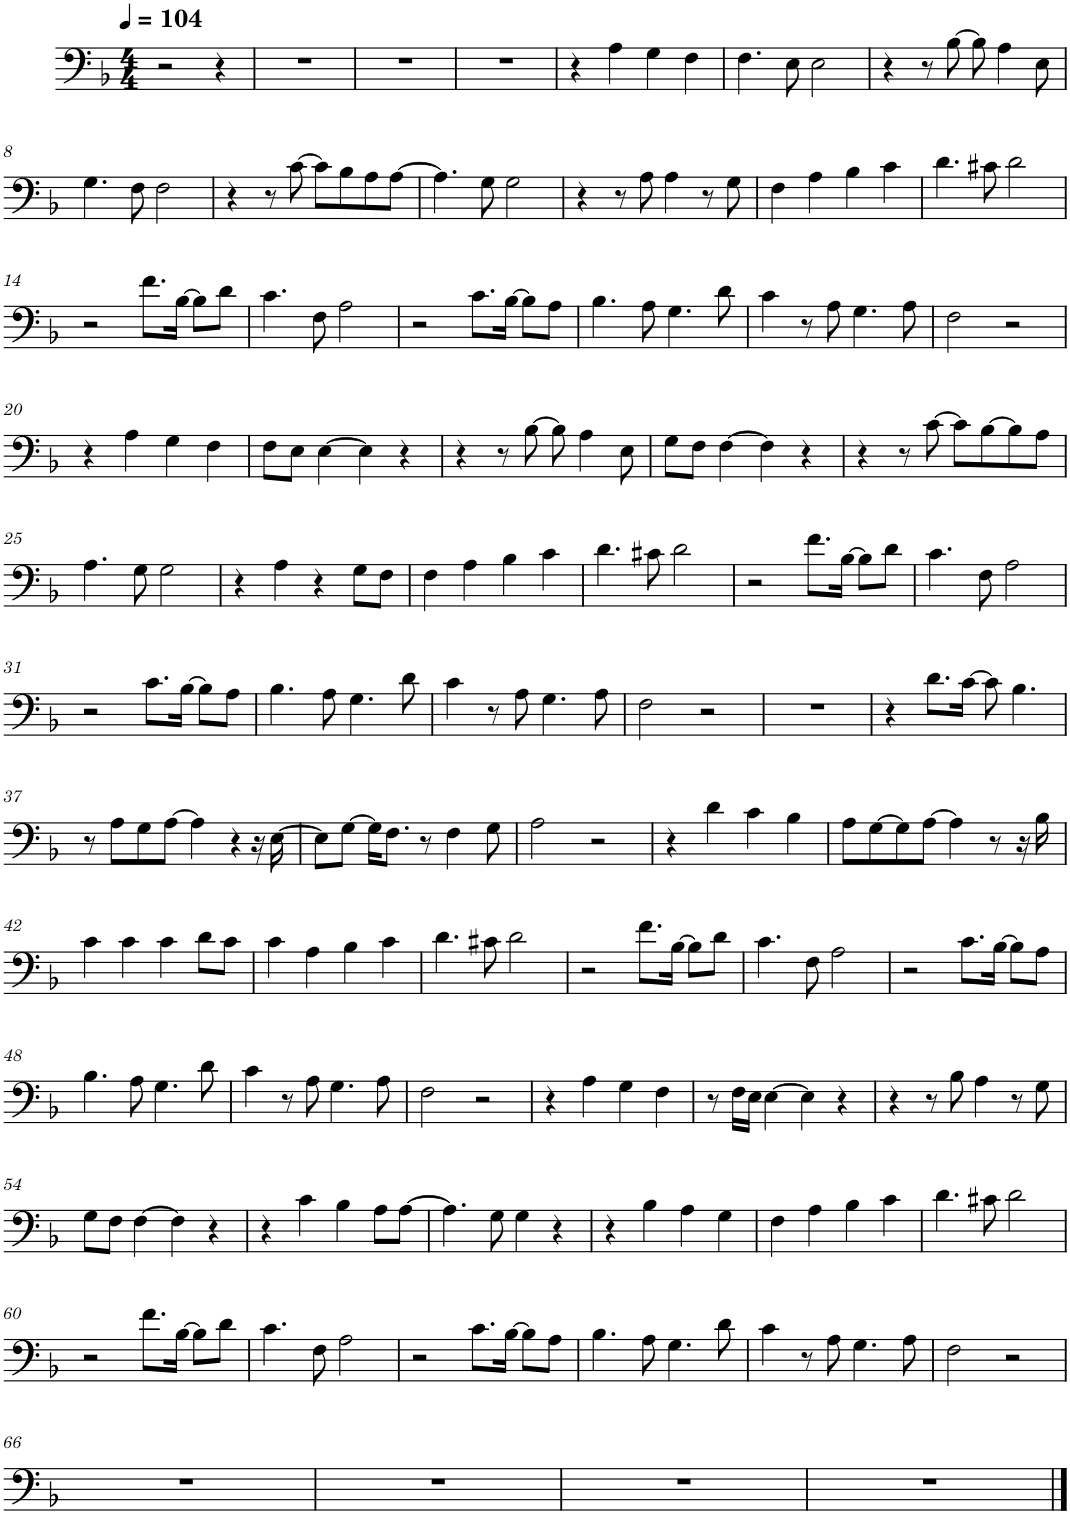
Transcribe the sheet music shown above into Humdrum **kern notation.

**kern
*part1
*staff1
*I"Piano, FL Keys 1
*I'Pno.
*clefF4
*k[b-]
*M4/4
*MM104
=1
2r
4r
=2
1r
=3
1r
=4
1r
=5
4r
4A\
4G\
4F\
=6
4.F\
8E\
2E\
=7
4r
8r
[8B-\
8B-\]
4A\
8E\
!!LO:LB:g=z
=8
4.G\
8F\
2F\
=9
4r
8r
[8c\
8c\L]
8B-\
8A\
[8A\J
=10
4.A\]
8G\
2G\
=11
4r
8r
8A\
4A\
8r
8G\
=12
4F\
4A\
4B-\
4c\
=13
4.d\
8c#X\
2d\
!!LO:LB:g=z
=14
2r
8.f\L
[16B-\Jk
8B-\L]
8d\J
=15
4.c\
8F\
2A\
=16
2r
8.c\L
[16B-\Jk
8B-\L]
8A\J
=17
4.B-\
8A\
4.G\
8d\
=18
4c\
8r
8A\
4.G\
8A\
=19
2F\
2r
!!LO:LB:g=z
=20
4r
4A\
4G\
4F\
=21
8F\L
8E\J
[4E\
4E\]
4r
=22
4r
8r
[8B-\
8B-\]
4A\
8E\
=23
8G\L
8F\J
[4F\
4F\]
4r
=24
4r
8r
[8c\
8c\L]
[8B-\
8B-\]
8A\J
!!LO:LB:g=z
=25
4.A\
8G\
2G\
=26
4r
4A\
4r
8G\L
8F\J
=27
4F\
4A\
4B-\
4c\
=28
4.d\
8c#X\
2d\
=29
2r
8.f\L
[16B-\Jk
8B-\L]
8d\J
=30
4.c\
8F\
2A\
!!LO:LB:g=z
=31
2r
8.c\L
[16B-\Jk
8B-\L]
8A\J
=32
4.B-\
8A\
4.G\
8d\
=33
4c\
8r
8A\
4.G\
8A\
=34
2F\
2r
=35
1r
=36
4r
8.d\L
[16c\Jk
8c\]
4.B-\
!!LO:LB:g=z
=37
8r
8A\L
8G\
[8A\J
4A\]
4r
16r
[16E\
=38
8E\L]
[8G\J
16G\KL]
8.F\J
8r
4F\
8G\
=39
2A\
2r
=40
4r
4d\
4c\
4B-\
=41
8A\L
[8G\
8G\]
[8A\J
4A\]
8r
16r
16B-\
!!LO:LB:g=z
=42
4c\
4c\
4c\
8d\L
8c\J
=43
4c\
4A\
4B-\
4c\
=44
4.d\
8c#X\
2d\
=45
2r
8.f\L
[16B-\Jk
8B-\L]
8d\J
=46
4.c\
8F\
2A\
=47
2r
8.c\L
[16B-\Jk
8B-\L]
8A\J
!!LO:LB:g=z
=48
4.B-\
8A\
4.G\
8d\
=49
4c\
8r
8A\
4.G\
8A\
=50
2F\
2r
=51
4r
4A\
4G\
4F\
=52
8r
16F\LL
16E\JJ
[4E\
4E\]
4r
=53
4r
8r
8B-\
4A\
8r
8G\
!!LO:LB:g=z
=54
8G\L
8F\J
[4F\
4F\]
4r
=55
4r
4c\
4B-\
8A\L
[8A\J
=56
4.A\]
8G\
4G\
4r
=57
4r
4B-\
4A\
4G\
=58
4F\
4A\
4B-\
4c\
=59
4.d\
8c#X\
2d\
!!LO:LB:g=z
=60
2r
8.f\L
[16B-\Jk
8B-\L]
8d\J
=61
4.c\
8F\
2A\
=62
2r
8.c\L
[16B-\Jk
8B-\L]
8A\J
=63
4.B-\
8A\
4.G\
8d\
=64
4c\
8r
8A\
4.G\
8A\
=65
2F\
2r
!!LO:LB:g=z
=66
1r
=67
1r
=68
1r
=69
1r
==
*-
